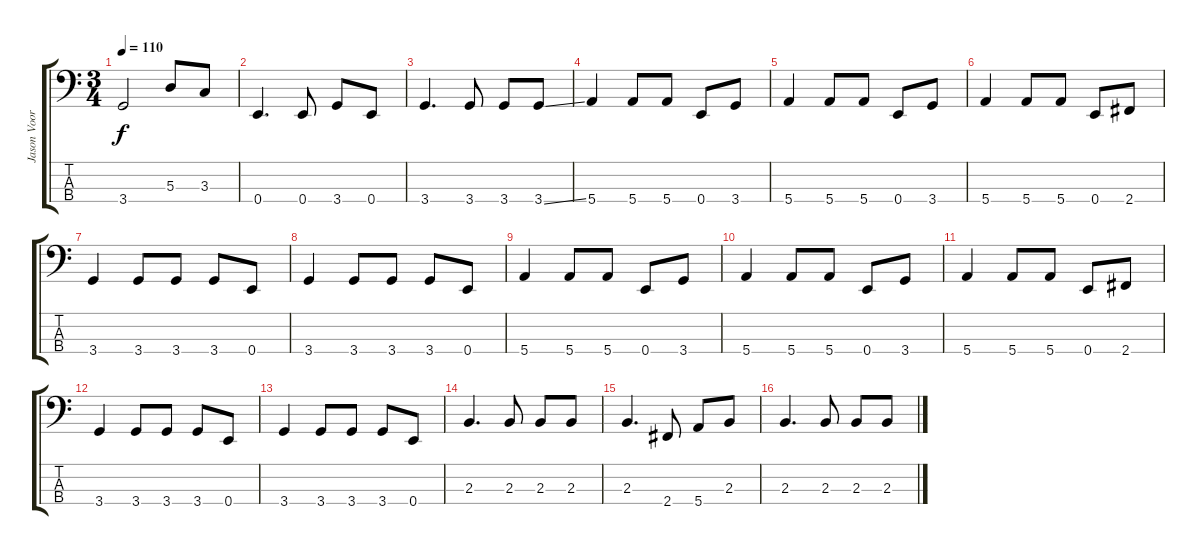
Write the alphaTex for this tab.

\track ("Jason Voorhees" "Jason Voor") {instrument slapbass1}
\staff {score tabs}
\tuning (G2 D2 A1 E1) {hide}
\ts (3 4)
\tempo 110
\clef f4
\ks c
3.4.2{dy f} 5.3.8 3.3.8 |
0.4.4{d} 0.4.8 3.4.8 0.4.8 |
3.4.4{d} 3.4.8 3.4.8 3.4{ss}.8 |
5.4.4 5.4.8 5.4.8 0.4.8 3.4.8 |
5.4.4 5.4.8 5.4.8 0.4.8 3.4.8 |
5.4.4 5.4.8 5.4.8 0.4.8 2.4.8 |
3.4.4 3.4.8 3.4.8 3.4.8 0.4.8 |
3.4.4 3.4.8 3.4.8 3.4.8 0.4.8 |
5.4.4 5.4.8 5.4.8 0.4.8 3.4.8 |
5.4.4 5.4.8 5.4.8 0.4.8 3.4.8 |
5.4.4 5.4.8 5.4.8 0.4.8 2.4.8 |
3.4.4 3.4.8 3.4.8 3.4.8 0.4.8 |
3.4.4 3.4.8 3.4.8 3.4.8 0.4.8 |
2.3.4{d} 2.3.8 2.3.8 2.3.8 |
2.3.4{d} 2.4.8 5.4.8 2.3.8 |
2.3.4{d} 2.3.8 2.3.8 2.3.8
